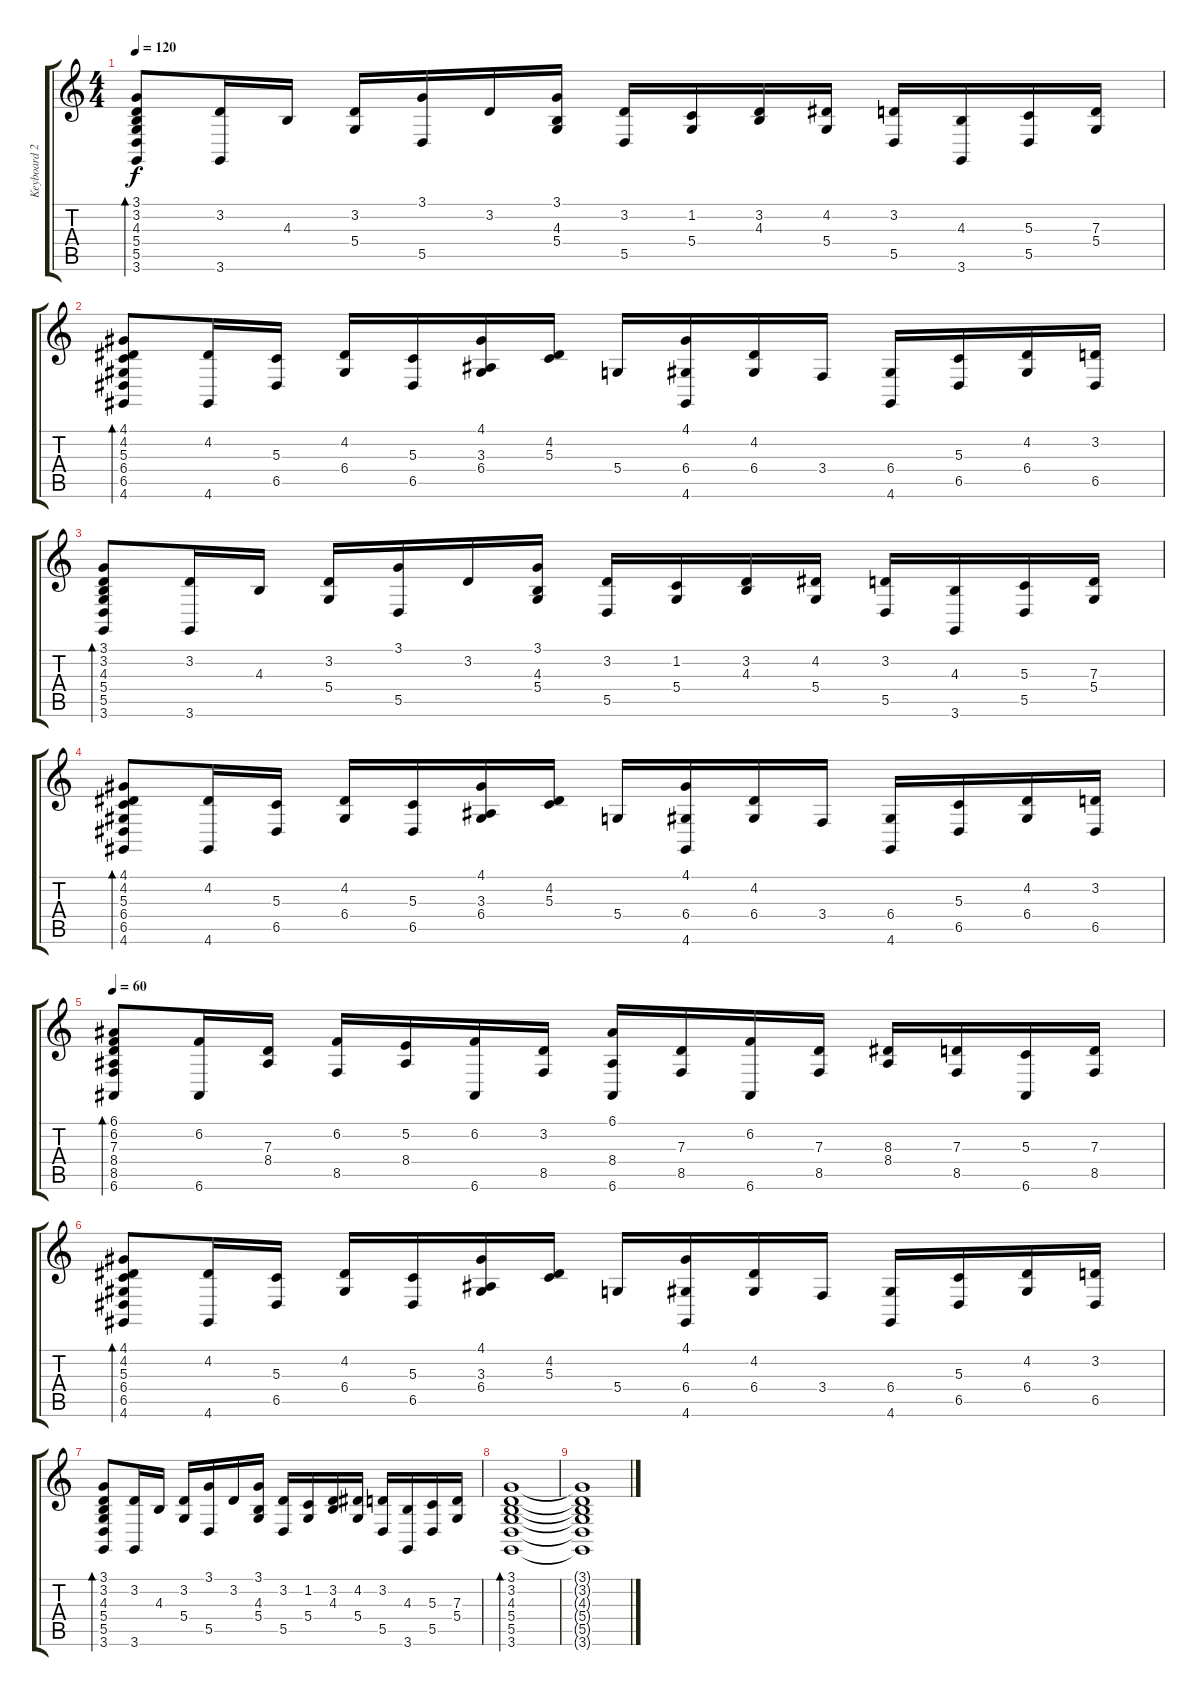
\track ("Keyboard 2" "Keyboard 2") {instrument harpsichord}
\staff {score tabs}
\tuning (E4 B3 G3 D3 A2 E2) {hide}
\ts (4 4)
\tempo 120
\clef g2
\ks c
(3.1 3.2 4.3 5.4 5.5 3.6).8{bd 60 dy f} (3.2 3.6).16 4.3.16 (3.2 5.4).16 (3.1 5.5).16 3.2.16 (3.1 4.3 5.4).16 (3.2 5.5).16 (1.2 5.4).16 (3.2 4.3).16 (4.2 5.4).16 (3.2 5.5).16 (4.3 3.6).16 (5.3 5.5).16 (7.3 5.4).16 |
(4.1 4.2 5.3 6.4 6.5 4.6).8{bd 60} (4.2 4.6).16 (5.3 6.5).16 (4.2 6.4).16 (5.3 6.5).16 (4.1 3.3 6.4).16 (4.2 5.3).16 5.4.16 (4.1 6.4 4.6).16 (4.2 6.4).16 3.4.16 (6.4 4.6).16 (5.3 6.5).16 (4.2 6.4).16 (3.2 6.5).16 |
(3.1 3.2 4.3 5.4 5.5 3.6).8{bd 60} (3.2 3.6).16 4.3.16 (3.2 5.4).16 (3.1 5.5).16 3.2.16 (3.1 4.3 5.4).16 (3.2 5.5).16 (1.2 5.4).16 (3.2 4.3).16 (4.2 5.4).16 (3.2 5.5).16 (4.3 3.6).16 (5.3 5.5).16 (7.3 5.4).16 |
(4.1 4.2 5.3 6.4 6.5 4.6).8{bd 60} (4.2 4.6).16 (5.3 6.5).16 (4.2 6.4).16 (5.3 6.5).16 (4.1 3.3 6.4).16 (4.2 5.3).16 5.4.16 (4.1 6.4 4.6).16 (4.2 6.4).16 3.4.16 (6.4 4.6).16 (5.3 6.5).16 (4.2 6.4).16 (3.2 6.5).16 |
\tempo 60
(6.1 6.2 7.3 8.4 8.5 6.6).8{bd 60} (6.2 6.6).16 (7.3 8.4).16 (6.2 8.5).16 (5.2 8.4).16 (6.2 6.6).16 (3.2 8.5).16 (6.1 8.4 6.6).16 (7.3 8.5).16 (6.2 6.6).16 (7.3 8.5).16 (8.3 8.4).16 (7.3 8.5).16 (5.3 6.6).16 (7.3 8.5).16 |
(4.1 4.2 5.3 6.4 6.5 4.6).8{bd 60} (4.2 4.6).16 (5.3 6.5).16 (4.2 6.4).16 (5.3 6.5).16 (4.1 3.3 6.4).16 (4.2 5.3).16 5.4.16 (4.1 6.4 4.6).16 (4.2 6.4).16 3.4.16 (6.4 4.6).16 (5.3 6.5).16 (4.2 6.4).16 (3.2 6.5).16 |
(3.1 3.2 4.3 5.4 5.5 3.6).8{bd 60} (3.2 3.6).16 4.3.16 (3.2 5.4).16 (3.1 5.5).16 3.2.16 (3.1 4.3 5.4).16 (3.2 5.5).16 (1.2 5.4).16 (3.2 4.3).16 (4.2 5.4).16 (3.2 5.5).16 (4.3 3.6).16 (5.3 5.5).16 (7.3 5.4).16 |
(3.1 3.2 4.3 5.4 5.5 3.6).1{bd 480} |
(3.1{t} 3.2{t} 4.3{t} 5.4{t} 5.5{t} 3.6{t}).1
